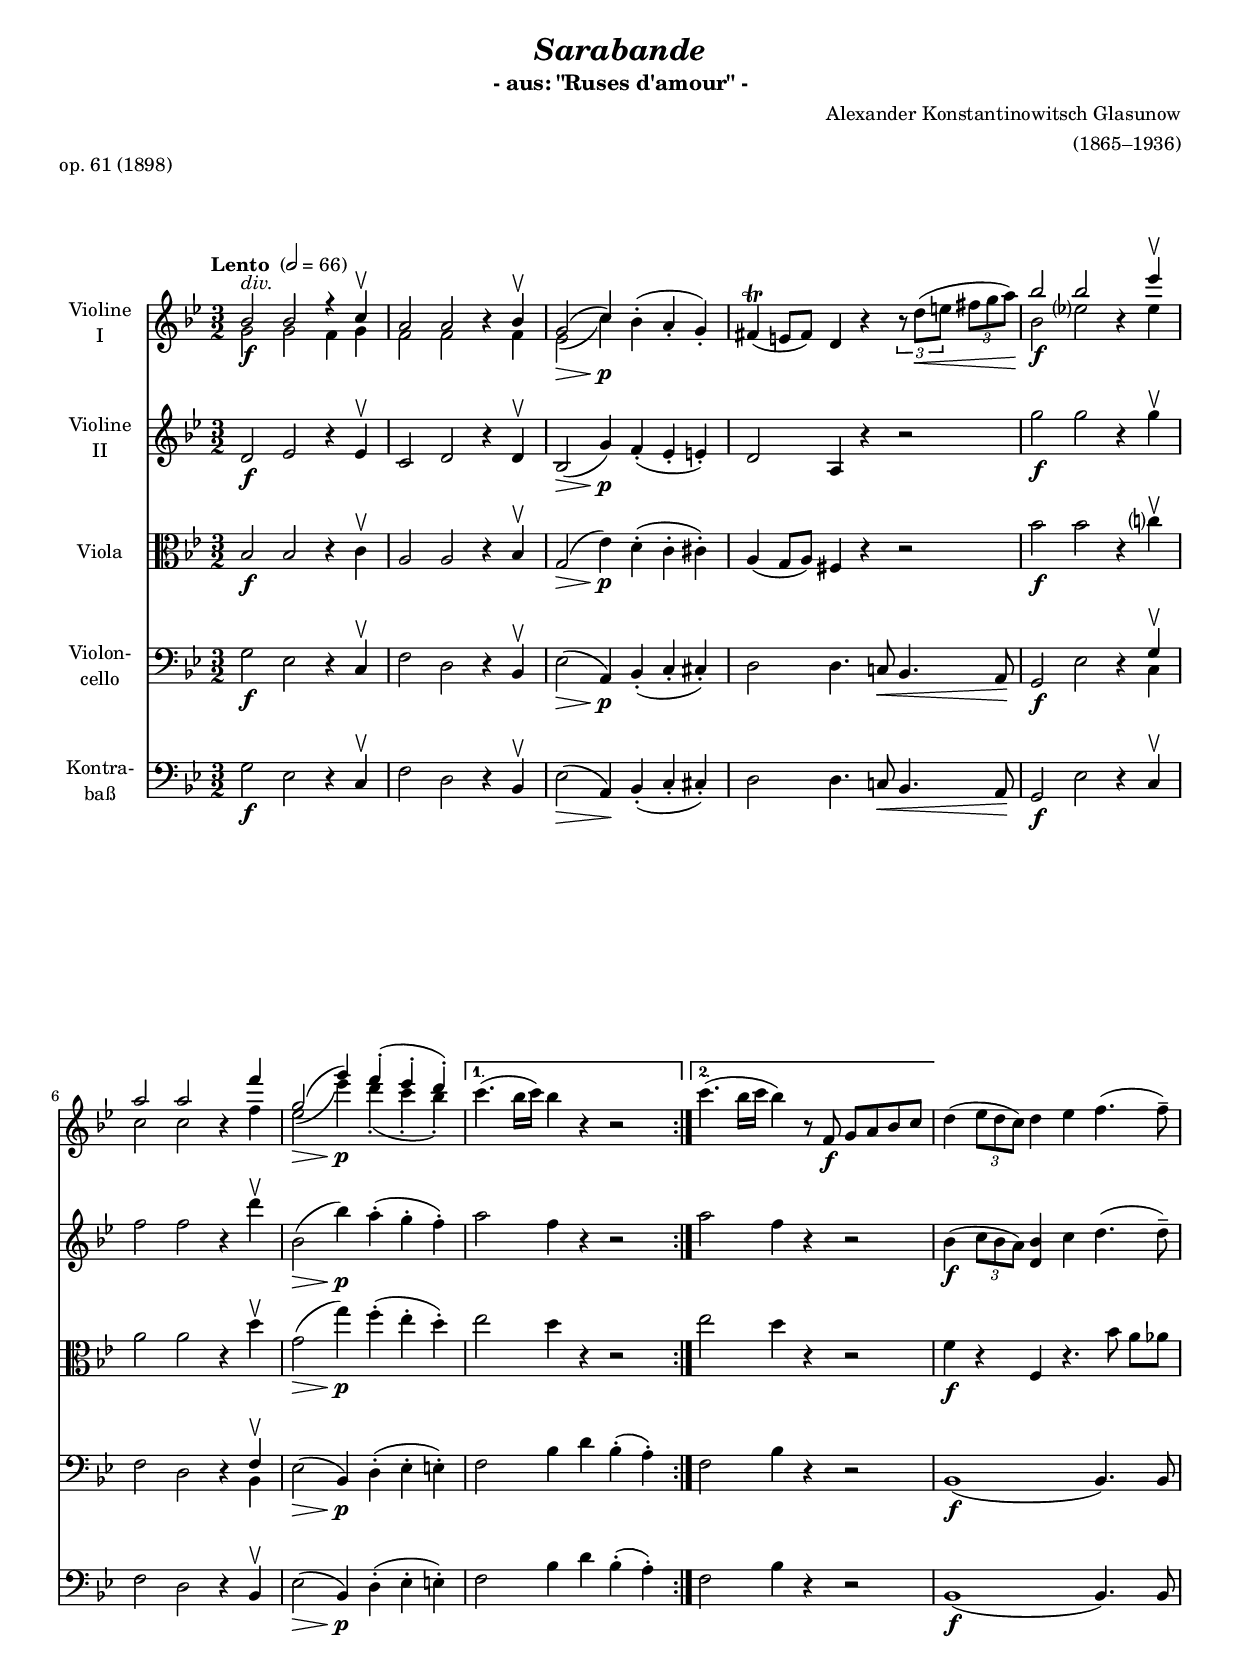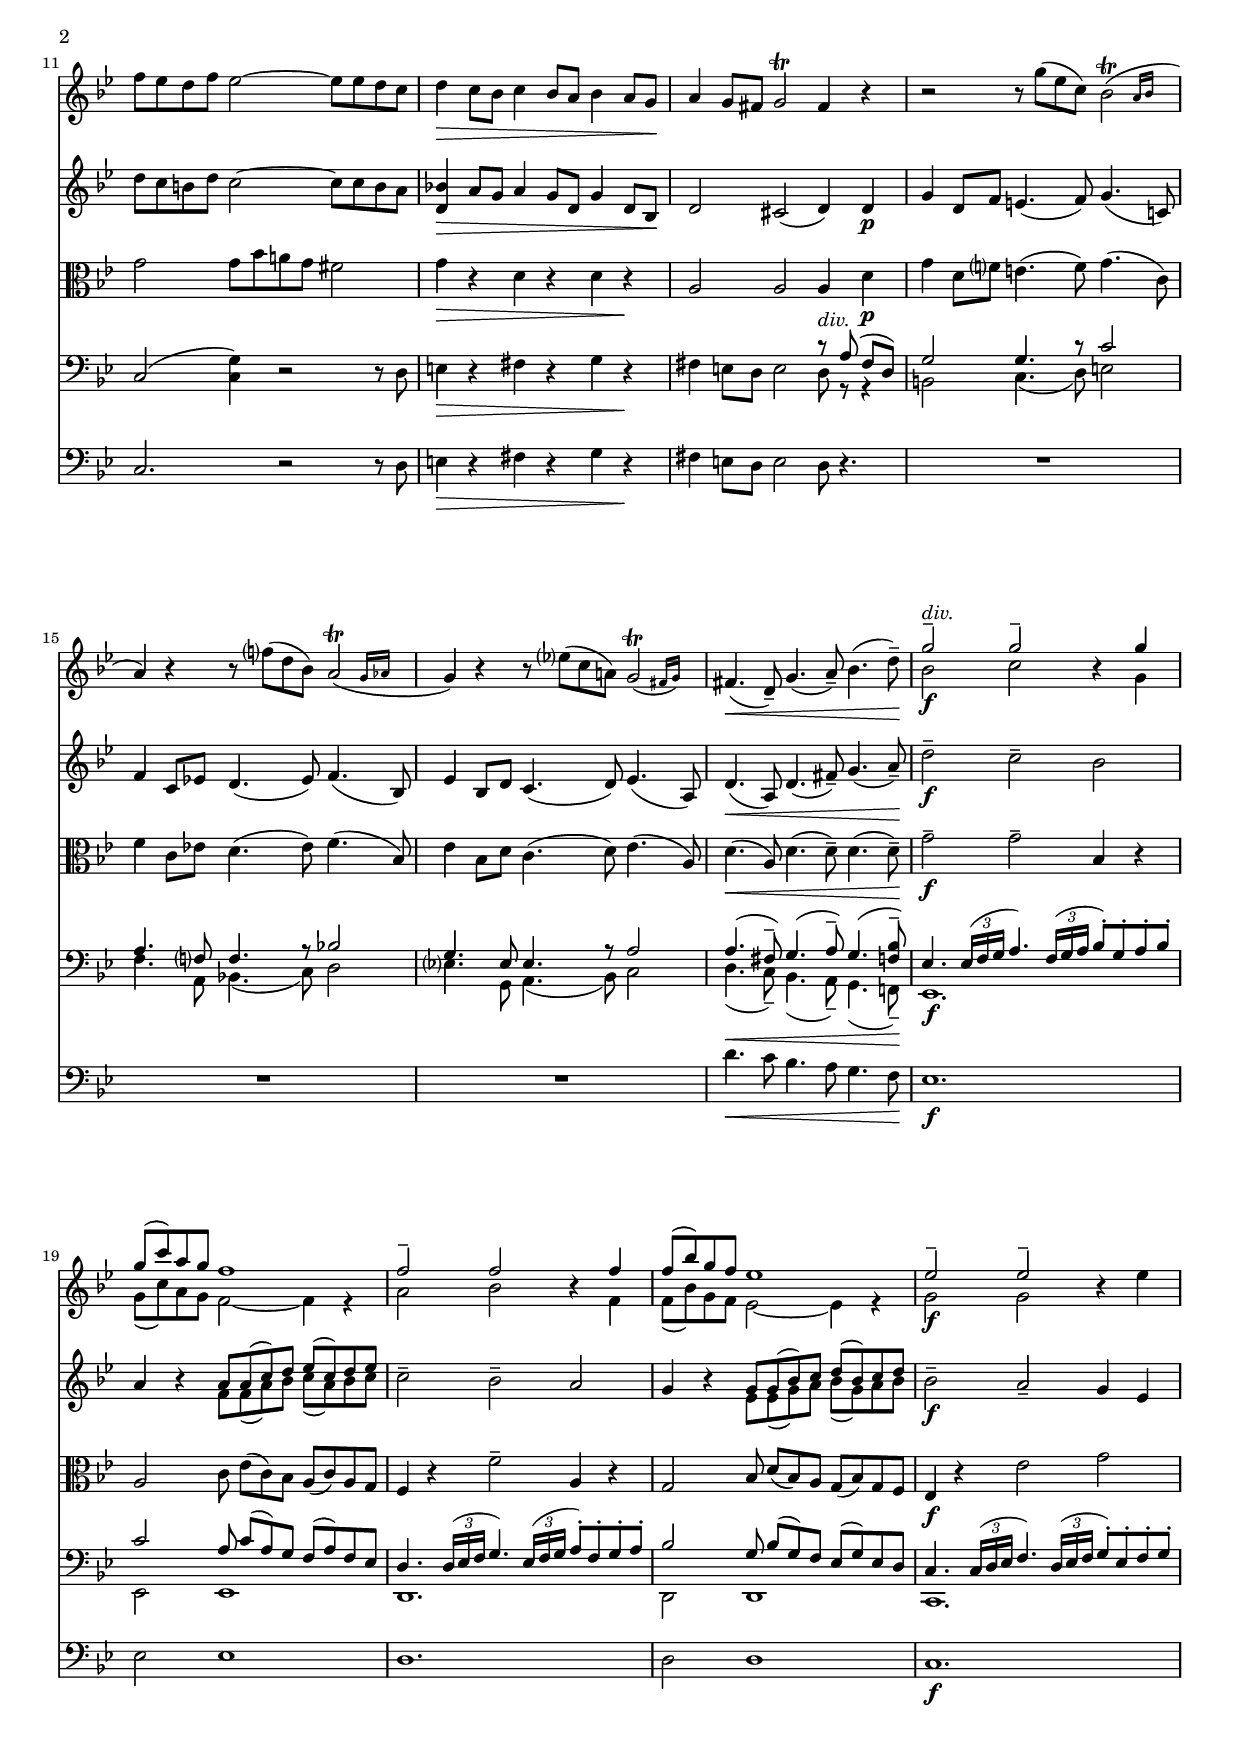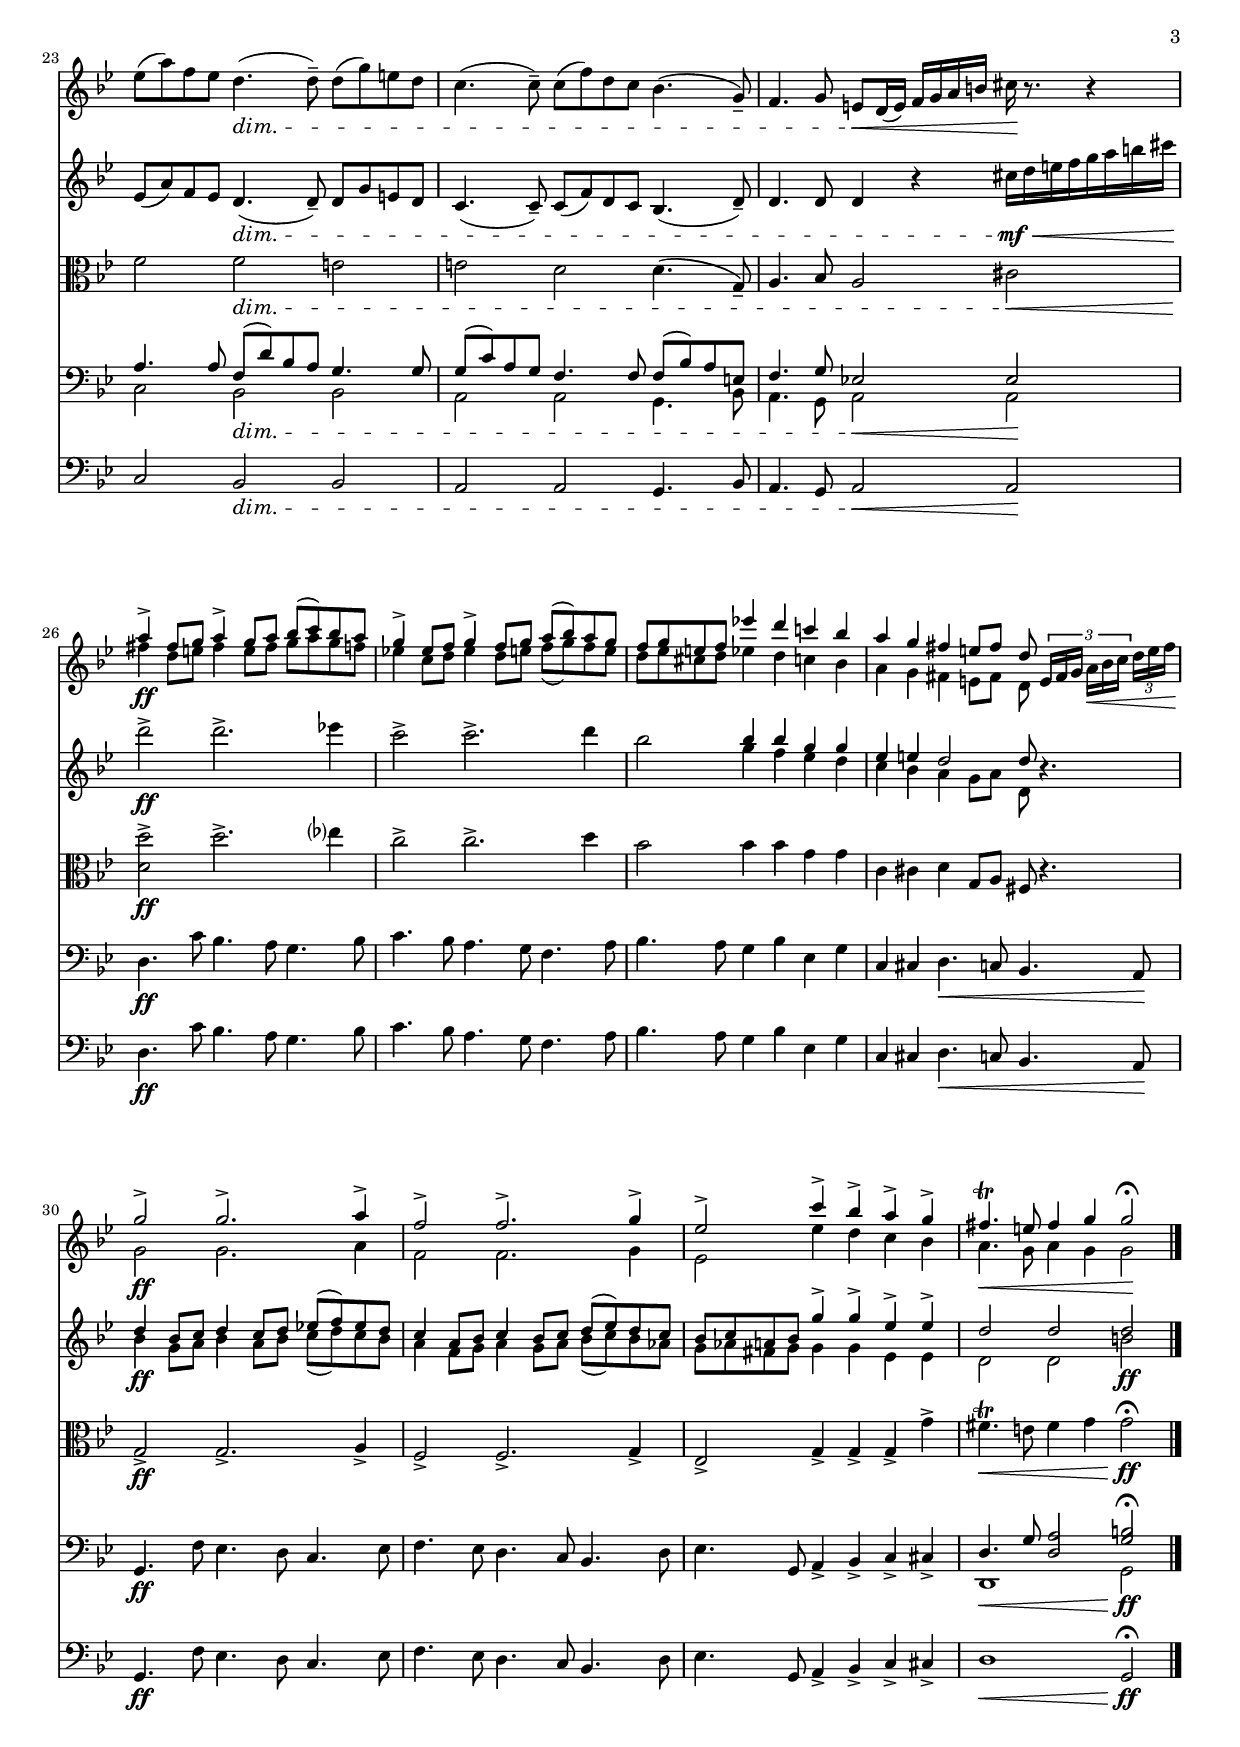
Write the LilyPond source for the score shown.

\version "2.14.2"
\include "deutsch.ly"

#(set-global-staff-size 16.7)

\header {
  title     = \markup \bold \italic "Sarabande"
  subtitle  = "- aus: \"Ruses d'amour\" -"
  composer  = "Alexander Konstantinowitsch Glasunow"
  arranger  = "(1865–1936)"
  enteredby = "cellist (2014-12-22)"
  piece     = "op. 61 (1898)"
}

voiceconsts = {
  \key g \minor
  \time 3/2
  \tempo "Lento " 2=66
  \numericTimeSignature
  \compressFullBarRests
  \set tupletSpannerDuration = #(ly:make-moment 1 4)
}

mifl= "oboe"
mist = "string ensemble 1"
miva = "pizzicato strings"
%miba = "bassoon"
miba = "drawbar organ"

div  = \markup \italic "div."

va = \relative c'' {
  \voiceconsts

  \repeat volta 2 {
    << { b2^\div b2 r4 c\upbow } \\ { g2\f g2 f4 g } >>
    << { a2 a } \\ { f f } >> r4 << b\upbow \\ f >>
    << { g2( c4) } \\ { es,2(\> c'4)\p } >> b(-. a-. g)-.
    fis(\trill e8 fis) d4 r \times 2/3 { r8 d'(\< e fis[ g a])\! }

    << { b2 b } \\ { b,\f es? } >> r4 << es'\upbow \\ es, >>
    << { a2 a } \\ { c, c } >> r4 << f' \\ f, >>
    << { g2( g'4) f(-. es-. d)-. } \\ { es,2(\> es'4)\!\p d(-. c-. b)-. } >>
  }
  \alternative {
    { c4.( b16 c) b4 r r2 }
    { c4.( b16 c b4) r8 f,\f g a b c }
  }
  d4( \times 2/3 { es8 d c) } d4 es f4.( f8)--
  f es d f es2~ es8 es d c

  d4\> c8 b c4 b8 a b4 a8 g\!
  a4 g8 fis g2\trill fis4 r
  r2 r8 g'( es c) \afterGrace b2(\trill { a16[ b] }

  a4) r r8 f'?( d b) \afterGrace a2(\trill { g16[ as] }
  g4) r r8 es'?( c a!) \afterGrace g2(\trill { fis16[ g]) }
  fis4.(\< d8)-- g4.( a8)-- b4.( d8)--\!

  << { g2--^\div g--} \\ { b,\f c } >> r4 << g' \\ g, >>
  << { g'8( c) a g  f1 } \\ { g,8( c) a g f2~ f4 r} >>
  << { f'2-- f } \\ { a, b } >> r4 << f' \\ f, >> 
  << { f'8( b) g f es1 } \\ { f,8( b) g f es2~ es4 r } >>

  << { es'2-- es-- } \\ { g,\f g } >> r4 es'
  es8( a) f es d4.(\dim d8)-- d( g) e d
  c4.( c8)-- c( f) d c b4.( g8)--

  f4. g8 e\< d16( e) f[ g a h] cis\! r8. r4
  << { a'4-> fis8 g a4-> g8 a b( c) b a } \\ { fis4\ff d8 e fis4 e8 fis g a g f } >>
  << { g4-> es8 f g4-> f8 g a( b) a g } \\ { es!4 c8 d es4 d8 e f( g) f e } >>

  << { f g e f es'!4 d c! b } \\ { d,8 es cis d es!4 d c! b } >>
  << { a' g fis e8 fis d } \\ { a4 g fis e8 fis d } >> \times 2/3 { e16 fis g a[\< b c] d e fis\! }

  << { g2-> g2.-> a4-> } \\ { g,2\ff g2. a4 } >>
  << { f'2-> f2.-> g4-> } \\ { f,2 f2. g4 } >>
  << { es'2-> c'4-> b-> a-> g-> } \\ { es,2 es'4 d c b } >>
  << { fis'4.\trill e8 fis4 g g2 \fermata } \\ { a,4.\< g8 a4 g g2\! } >> \bar "|."
}

vb = \relative c' {
  \voiceconsts

  \repeat volta 2 {
    d2\f es r4 es\upbow
    c2 d r4 d\upbow
    b2(\> g'4)\!\p f(-. es-. e)-.
    d2 a4 r r2

    g''\f g r4 g\upbow
    f2 f r4 d'\upbow
    b,2(\> b'4)\!\p a(-. g-. f)-.
  }
  \alternative {
    { a2 f4 r r2 }
    { a2 f4 r r2}
  }
  b,4(\f \times 2/3 { c8 b a) } <d, b'>4 c'
  d4.( d8)--
  d c h d c2~c8 c h a

  <d, b'!>4\> a'8 g a4 g8 d g4 d8 b\!
  d2 cis( d4) d\p
  g d8 f e4.( f8) g4.( c,!8)

  f4 c8 es! d4.( es8) f4.( b,8)
  es4 b8 d c4.( d8) es4.( a,8)
  d4.(\< a8) d4.( fis8)-- g4.( a8)--\!
  d2--\f c-- b

  a4 r << { a8 a( c) d  es( c) d es } \\ { f, f( a) b c( a) b c } >>
  c2-- b-- a
  g4 r << { g8 g( b) c d( b) c d } \\ { es, es( g) a b( g) a b } >>
  b2--\f a-- g4 es

  es8( a) f es d4.(\dim d8)-- d g e d
  c4.( c8)-- c( f) d c b4.( d8)--
  d4. d8 d4 r cis'16\mf\<d e f g a h cis\!

  d2->\ff d2.-> es!4
  c2-> c2.-> d4
  b2 << { b4 b g g } \\ { g f es d } >>
  << { es e d2 d8 } \\ { c4 b a g8 a d, } >> r4.

  << { d'4 b8 c d4 c8 d es!( f) es d } \\ { b4\ff g8 a b4 a8 b c( d) c b } >>
  << { c4 a8 b c4 b8 c d( es) d c } \\ { a4 f8 g a4 g8 a b( c) b as } >>

  << { b c a! b g'4-> g-> es-> es-> } \\ { g,8 as fis g g4 g es es } >>
  << { d'2 d d } \\ { d, d h'\ff } >> \bar "|."
}

vc = \relative c' {
  \voiceconsts
  \clef "alto"

  \repeat volta 2 {
    b2\f b r4 c\upbow
    a2 a r4 b\upbow
    g2(\> es'4)\!\p d(-. c-. cis)-.
    a( g8 a) fis4 r r2

    b'\f b r4 c?\upbow
    a2 a r4 d\upbow
    g,2(\> g'4)\!\p f(-. es-. d)-.
  }
  \alternative {
    { es2 d4 r r2 }
    { es2 d4 r r2 }
  }
  f,4\f r f, r4. b'8 a[ as]
  g2 g8 b a! g fis2
  g4\> r d r d r\!

  a2 a a4 d\p
  g d8 f? e4.( f8) g4.( c,8)
  f4 c8 es! d4.( es8) f4.( b,8)
  es4 b8 d c4.( d8) es4.( a,8)

  d4.(\< a8) d4.( d8)-- d4.( d8)--\!
  g2--\f g-- b,4 r
  a2 c8 es[( c) b] a( c) a g
  f4 r f'2-- a,4 r

  g2 b8 d[( b) a] g( b) g f
  es4\f r es'2 g
  f f\dim e
  e d d4.( g,8)--

  a4. b8 a2 cis\<
  <d d'>->\ff d'2.-> es?4
  c2-> c2.-> d4
  b2 b4 b g g

  c, cis d g,8 a fis r4.
  g2->\ff g2.-> a4->
  f2-> f2.-> g4->

  es2-> g4-> g-> g-> g'->
  fis4.\trill\< e8 fis4 g g2\!\fermata\ff \bar "|."
}

vd = \relative c' {
  \voiceconsts
  \clef "bass"

  \repeat volta 2 {
    g2\f es r4 c\upbow
    f2 d r4 b\upbow
    es2(\> a,4)\!\p b(-. c-. cis)-.
    d2 d4. c!8\< b4. a8\!

    g2\f es' r4 << g\upbow \\ c, >>
    f2 d r4 << f\upbow \\ b, >>
    es2(\> b4)\!\p d(-. es-. e)-.
  }
  \alternative {
    { f2 b4 d b(-. a)-. }
    { f2 b4 r r2 }
  }
  b,1(\f b4.) b8
  c2( <c g'>4) r2 r8 d
  e4\> r fis r g r\!

  fis e8 d e2 << { r8^\div a( fis[ d]) } \\ { d r r4 } >>
  << { g2 g4. r8 c2 } \\ { h, c4.( d8) e2 } >>
  << { a4. f?8 f4. r8 b!2 } \\ { f4. a,8 b!4.( c8) d2 } >>
  << { g4. es8 es4. r8 a2 } \\ { es?4. g,8 a4.( b8) c2 } >>

  << { a'4.( fis8)-- g4.( a8)-- g4.( <f b>8)-- } \\ { d4.(\< c8)-- b4.( a8)-- g4.( f!8)--\! } >>
  << { es'4. \times 2/3 { es16( f g } a4.) \times 2/3 { f16( g a } b8)-. g-. a-. b-. } \\ es,,1.\f >>
  << { c''2 a8 c[( a) g] f( a) f es } \\ { es,2 es1 } >>

  << { d'4. \times 2/3 { d16( es f } g4.) \times 2/3 { es16( f g } a8)-. f-. g-.a-. } \\ d,,1. >>
  << { b''2 g8 b[( g) f] es( g) es d } \\ { d,2 d1 } >>
  << { c'4. \times 2/3 { c16( d es } f4.) \times 2/3 { d16( es f } g8)-. es-. f-. g-. } \\ c,,1. >>

  << { a''4. a8 f( d') b a g4. g8 } \\ { c,2 b\dim b } >>
  << { g'8( c) a g f4. f8 f( b) a e } \\ { a,2 a g4. b8 } >>
  << { f'4. g8 es!2 es } \\ { a,4. g8 a2\< a\! } >>

  d4.\ff c'8 b4. a8 g4. b8
  c4. b8 a4. g8 f4. a8
  b4. a8 g4 b es, g
  c, cis d4.\< c8 b4. a8\!

  g4.\ff f'8 es4. d8 c4. es8
  f4. es8 d4. c8 b4. d8
  es4. g,8 a4-> b-> c-> cis->
  << { d4. g8 <d a'>2 <g h>\fermata } \\ { d,1\< g2\!\ff } >> \bar "|."
}

ve = \relative c' {
  \voiceconsts
  \clef "bass"

  \repeat volta 2 {
    g2\f es r4 c\upbow
    f2 d r4 b\upbow
    es2(\> a,4)\! b(-. c-. cis)-.
    d2 d4. c!8\< b4. a8\!

    g2\f es' r4 c\upbow
    f2 d r4 b\upbow
    es2(\> b4)\!\p d(-. es-.e)-.
  }
  \alternative {
    { f2 b4 d b(-. a)-. }
    { f2 b4 r r2 }
  }
  b,1(\f b4.) b8
  c2. r2 r8 d
  e4\> r fis r g r\!

  fis e8 d e2 d8 r4.
  R1.*3
  d'4.\< c8 b4. a8 g4. f8\!
  es1.\f
  es2 es1

  d1.
  d2 d1
  c1.\f
  c2 b\dim b
  a a g4. b8

  a4. g8 a2\< a\!
  d4.\ff c'8 b4. a8 g4. b8
  c4.b8 a4. g8 f4. a8
  b4.a8 g4 b es, g

  c, cis d4.\< c8 b4. a8\!
  g4.\ff f'8 es4. d8 c4. es8

  f4. es8 d4. c8 b4. d8
  es4. g,8 a4-> b-> c-> cis->
  d1\< g,2\!\fermata\ff \bar "|."
}


music = <<
      \new Staff {
        \set Staff.midiInstrument = \mist
        \set Staff.instrumentName = \markup \center-column { "Violine" "I" }
        \transpose g g { \va }
      }

      \new Staff {
        \set Staff.midiInstrument = \mist
        \set Staff.instrumentName = \markup \center-column { "Violine" "II" }
        \transpose g g { \vb }
      }

      \new Staff {
        \set Staff.midiInstrument = \mist
        \set Staff.instrumentName = \markup \center-column { "Viola" }
        \transpose g g { \vc }
      }

      \new Staff {
        \set Staff.midiInstrument = \miba
        \set Staff.instrumentName = \markup \center-column { "Violon-" "cello" }
        \transpose g g { \vd }
      }

      \new Staff {
        \set Staff.midiInstrument = \miba
        \set Staff.instrumentName = \markup \center-column { "Kontra-" "baß" }
        \transpose g g { \ve }
      }
>>

\book {
  \score {
   \music
    \layout {}
  }

  \score {
    \unfoldRepeats \music

    \midi {
      \context {
        \Score
      }
    }
  }
}
